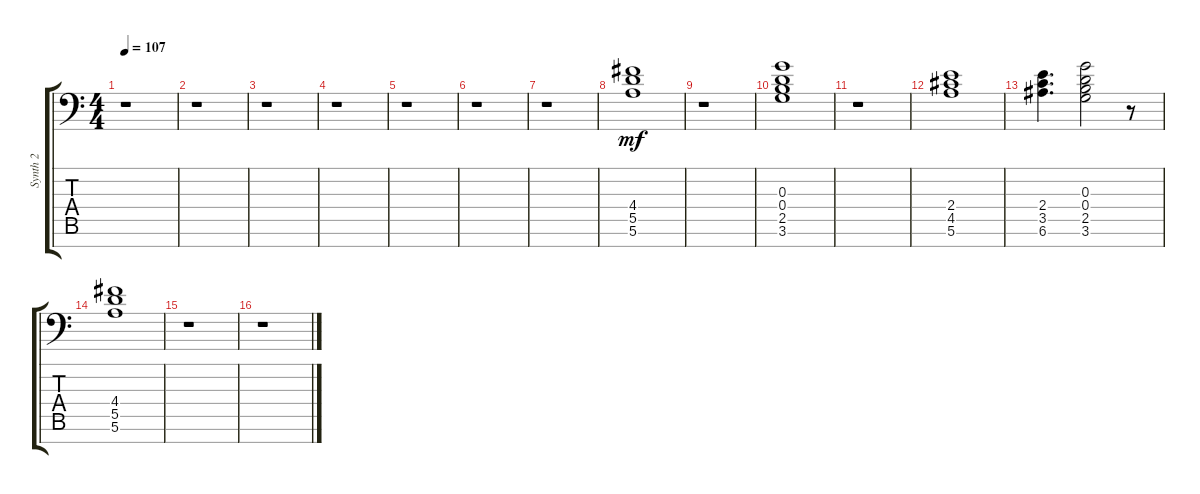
\track ("Synth 2" "Synth 2") {instrument overdrivenguitar}
\staff {score tabs}
\tuning (E4 B3 G3 D3 A2 E2 C-1) {hide}
\ts (4 4)
\tempo 107
\clef f4
\ks c
r.1{dy mf} |
r.1 |
r.1 |
r.1 |
r.1 |
r.1 |
r.1 |
(4.4 5.5 5.6).1 |
r.1 |
(0.3 0.4 2.5 3.6).1 |
r.1 |
(2.4 4.5 5.6).1 |
(2.4 3.5 6.6).4{d} (0.3 0.4 2.5 3.6).2 r.8 |
(4.4 5.5 5.6).1 |
r.1 |
r.1
